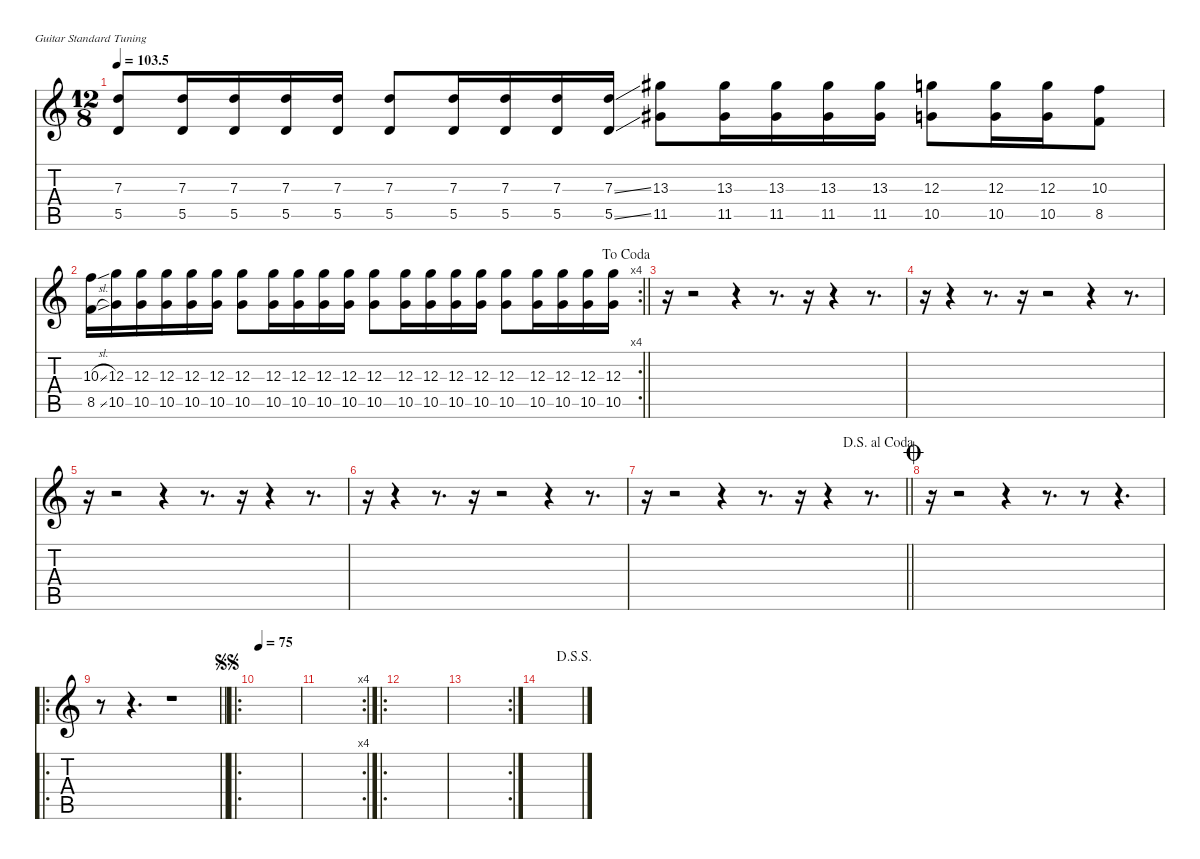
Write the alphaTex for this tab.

\defaultSystemsLayout 4
\hideDynamics
\bracketExtendMode nobrackets
\singleTrackTrackNamePolicy hidden
\multiTrackTrackNamePolicy hidden
\firstSystemTrackNameMode fullname
\firstSystemTrackNameOrientation horizontal
\otherSystemsTrackNameOrientation horizontal
\track ("Guitar Track 1" "od.guit.") {instrument overdrivenguitar}
\staff {score tabs}
\tuning (E4 B3 G3 D3 A2 E2)
\ts (12 8)
\tempo
103.5
\accidentals auto
\clef g2
\ottava regular
\simile none
\ks c
(7.3 5.5).8{dy f beam Up} (7.3 5.5).16{beam Up} (7.3 5.5).16{beam Up} (7.3 5.5).16{beam Up} (7.3 5.5).16{beam Up} (7.3 5.5).8{beam Up} (7.3 5.5).16{beam Up} (7.3 5.5).16{beam Up} (7.3 5.5).16{beam Up} (7.3{ss} 5.5{ss}).16{beam Up} (13.3{acc #} 11.5{acc #}).8{beam Down} (13.3{acc #} 11.5{acc #}).16{beam Down} (13.3{acc #} 11.5{acc #}).16{beam Down} (13.3{acc #} 11.5{acc #}).16{beam Down} (13.3{acc #} 11.5{acc #}).16{beam Down} (12.3 10.5).8{beam Down} (12.3 10.5).16{beam Down} (12.3 10.5).16{beam Down} (10.3 8.5).8{beam Down} |
\rc 4
\jump dacoda
\barLineRight lightlight
(10.3{sl} 8.5{sl}).16{beam Down} (12.3 10.5).16{beam Down} (12.3 10.5).16{beam Down} (12.3 10.5).16{beam Down} (12.3 10.5).16{beam Down} (12.3 10.5).16{beam Down} (12.3 10.5).8{beam Down} (12.3 10.5).16{beam Down} (12.3 10.5).16{beam Down} (12.3 10.5).16{beam Down} (12.3 10.5).16{beam Down} (12.3 10.5).8{beam Down} (12.3 10.5).16{beam Down} (12.3 10.5).16{beam Down} (12.3 10.5).16{beam Down} (12.3 10.5).16{beam Down} (12.3 10.5).8{beam Down} (12.3 10.5).16{beam Down} (12.3 10.5).16{beam Down} (12.3 10.5).16{beam Down} (12.3 10.5).16{beam Down} |
r.16{beam Down} r.2{beam Down} r.4{beam Down} r.8{d beam Down} r.16{beam Down} r.4{beam Down} r.8{d beam Down} |
r.16{beam Down} r.4{beam Down} r.8{d beam Down} r.16{beam Down} r.2{beam Down} r.4{beam Down} r.8{d beam Down} |
r.16{beam Down} r.2{beam Down} r.4{beam Down} r.8{d beam Down} r.16{beam Down} r.4{beam Down} r.8{d beam Down} |
r.16{beam Down} r.4{beam Down} r.8{d beam Down} r.16{beam Down} r.2{beam Down} r.4{beam Down} r.8{d beam Down} |
\jump dalsegnoalcoda
\barLineRight lightlight
r.16{beam Down} r.2{beam Down} r.4{beam Down} r.8{d beam Down} r.16{beam Down} r.4{beam Down} r.8{d beam Down} |
\jump coda
r.16{beam Down} r.2{beam Down} r.4{beam Down} r.8{d beam Down} r.8{beam Down} r.4{d beam Down} |
\ro
\barLineRight lightlight
r.8{beam Down} r.4{d beam Down} r.1{beam Down} |
\ro
\jump segnosegno
\tempo 75
|
\rc 4
|
\ro
|
\rc 2
|
\jump dalsegnosegno
